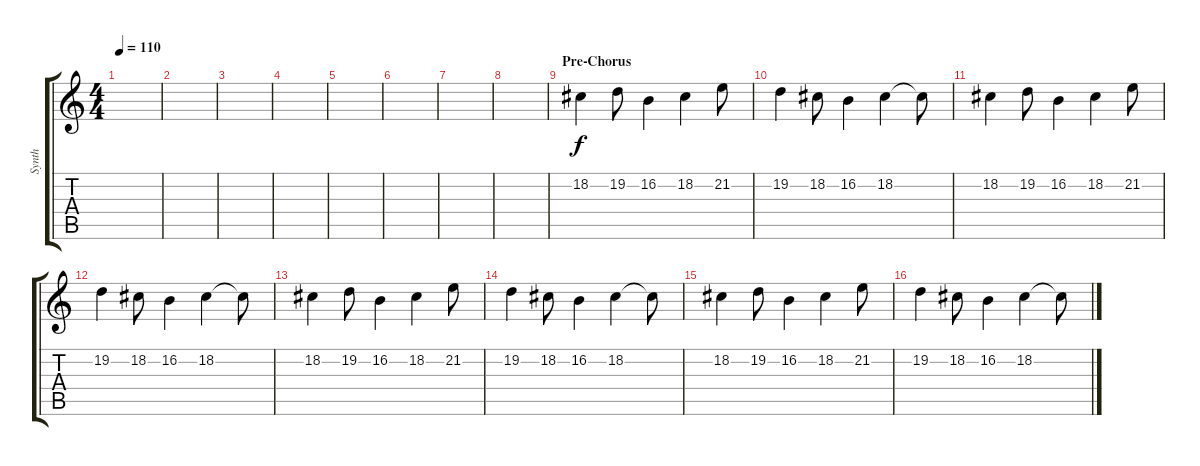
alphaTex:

\track ("Synth" "Synth") {instrument synthstrings1}
\staff {score tabs}
\tuning (C4 G3 Eb3 Bb2 F2 C2) {hide}
\ts (4 4)
\tempo 110
\clef g2
\ks c
|
|
|
|
|
|
|
|
\section ("" "Pre-Chorus")
18.2.4 19.2.8 16.2.4 18.2.4 21.2.8 |
19.2.4 18.2.8 16.2.4 18.2.4 18.2{t}.8 |
18.2.4 19.2.8 16.2.4 18.2.4 21.2.8 |
19.2.4 18.2.8 16.2.4 18.2.4 18.2{t}.8 |
18.2.4 19.2.8 16.2.4 18.2.4 21.2.8 |
19.2.4 18.2.8 16.2.4 18.2.4 18.2{t}.8 |
18.2.4 19.2.8 16.2.4 18.2.4 21.2.8 |
19.2.4 18.2.8 16.2.4 18.2.4 18.2{t}.8
